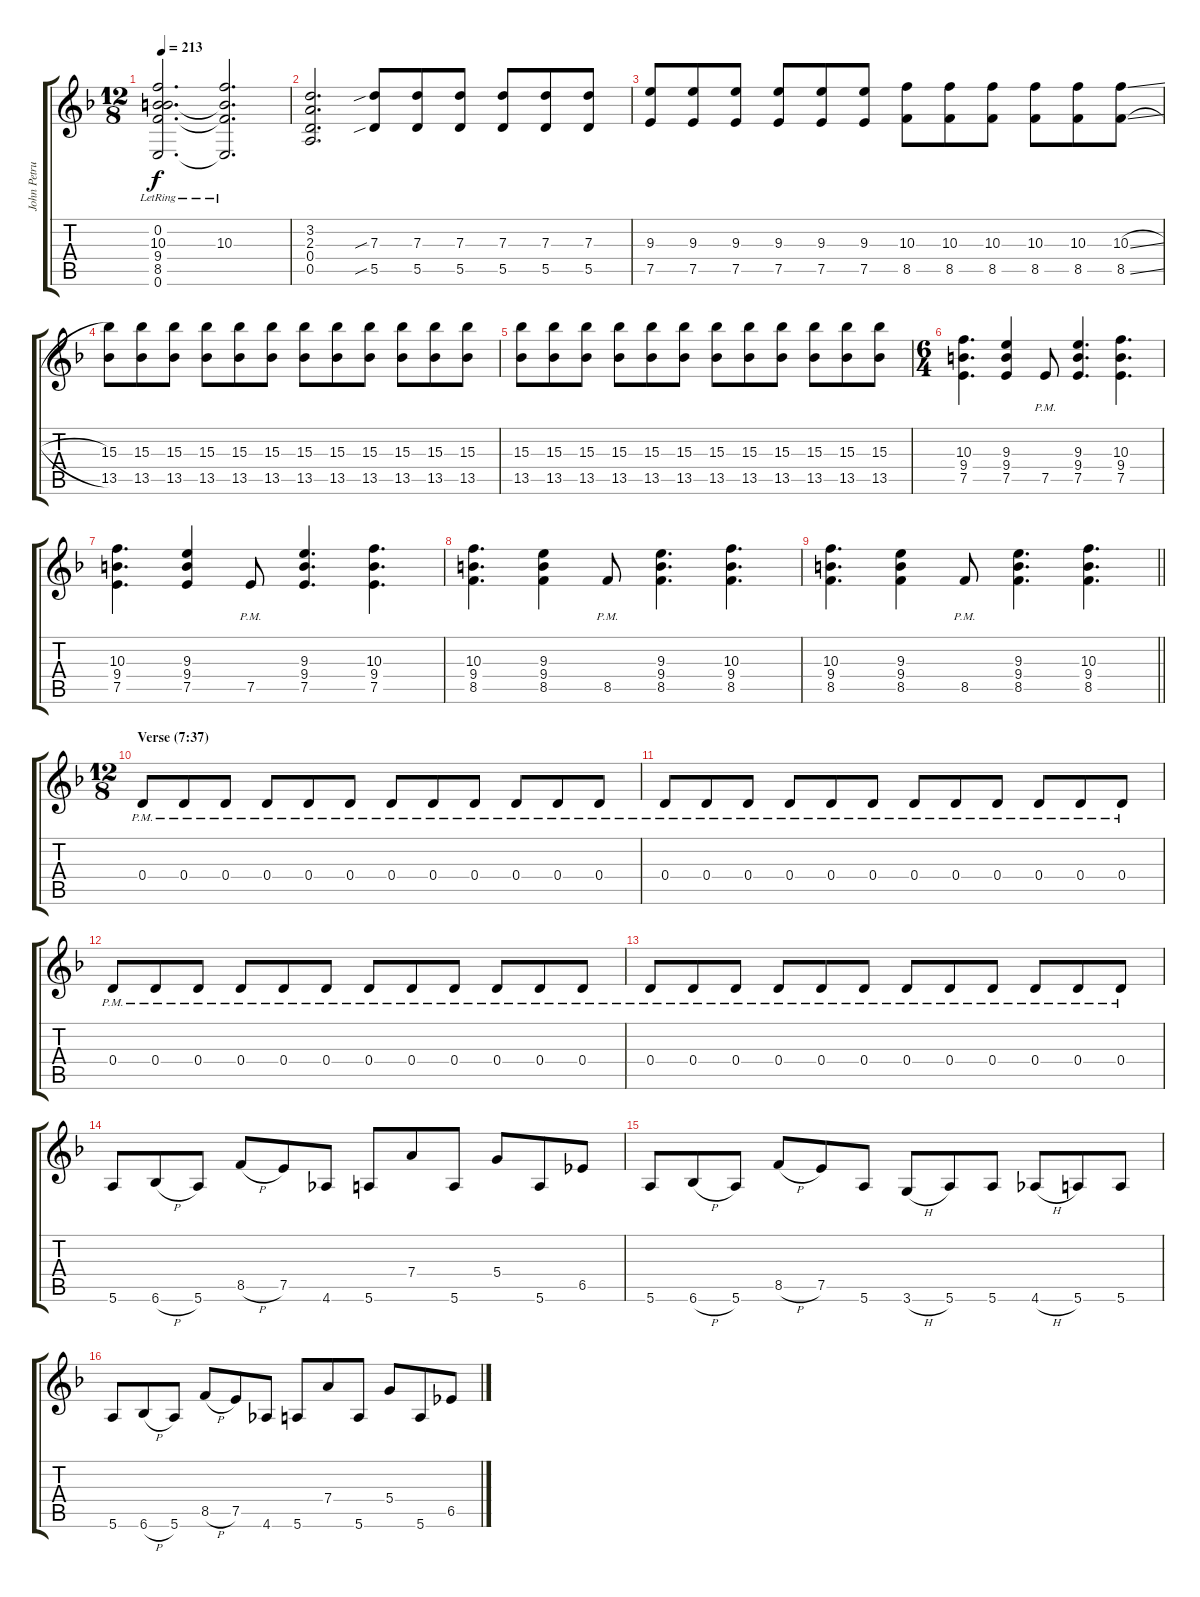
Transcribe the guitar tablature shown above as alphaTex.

\track ("John Petrucci Gtr. 1" "John Petru") {instrument distortionguitar}
\staff {score tabs}
\tuning (E4 B3 G3 D3 A2 E2) {hide}
\ts (12 8)
\tempo 213
\clef g2
\ks dminor
(0.2{lr} 10.3{t} 9.4{t} 8.5{t} 0.6{t}).2{d dy f} (10.3{lr} 9.4{t} 8.5{t} 0.6{t}).2{d} |
(3.2 2.3 0.4 0.5).2{d} (7.3{sib} 5.5{sib}).8 (7.3 5.5).8 (7.3 5.5).8 (7.3 5.5).8 (7.3 5.5).8 (7.3 5.5).8 |
(9.3 7.5).8 (9.3 7.5).8 (9.3 7.5).8 (9.3 7.5).8 (9.3 7.5).8 (9.3 7.5).8 (10.3 8.5).8 (10.3 8.5).8 (10.3 8.5).8 (10.3 8.5).8 (10.3 8.5).8 (10.3{sl} 8.5{sl}).8 |
(15.3 13.5).8 (15.3 13.5).8 (15.3 13.5).8 (15.3 13.5).8 (15.3 13.5).8 (15.3 13.5).8 (15.3 13.5).8 (15.3 13.5).8 (15.3 13.5).8 (15.3 13.5).8 (15.3 13.5).8 (15.3 13.5).8 |
(15.3 13.5).8 (15.3 13.5).8 (15.3 13.5).8 (15.3 13.5).8 (15.3 13.5).8 (15.3 13.5).8 (15.3 13.5).8 (15.3 13.5).8 (15.3 13.5).8 (15.3 13.5).8 (15.3 13.5).8 (15.3 13.5).8 |
\ts (6 4)
(10.3 9.4 7.5).4{d} (9.3 9.4 7.5).4 7.5{pm}.8 (9.3 9.4 7.5).4{d} (10.3 9.4 7.5).4{d} |
(10.3 9.4 7.5).4{d} (9.3 9.4 7.5).4 7.5{pm}.8 (9.3 9.4 7.5).4{d} (10.3 9.4 7.5).4{d} |
(10.3 9.4 8.5).4{d} (9.3 9.4 8.5).4 8.5{pm}.8 (9.3 9.4 8.5).4{d} (10.3 9.4 8.5).4{d} |
\barLineRight lightlight
(10.3 9.4 8.5).4{d} (9.3 9.4 8.5).4 8.5{pm}.8 (9.3 9.4 8.5).4{d} (10.3 9.4 8.5).4{d} |
\ts (12 8)
\section ("" "Verse (7:37)")
0.4{pm}.8 0.4{pm}.8 0.4{pm}.8 0.4{pm}.8 0.4{pm}.8 0.4{pm}.8 0.4{pm}.8 0.4{pm}.8 0.4{pm}.8 0.4{pm}.8 0.4{pm}.8 0.4{pm}.8 |
0.4{pm}.8 0.4{pm}.8 0.4{pm}.8 0.4{pm}.8 0.4{pm}.8 0.4{pm}.8 0.4{pm}.8 0.4{pm}.8 0.4{pm}.8 0.4{pm}.8 0.4{pm}.8 0.4{pm}.8 |
0.4{pm}.8 0.4{pm}.8 0.4{pm}.8 0.4{pm}.8 0.4{pm}.8 0.4{pm}.8 0.4{pm}.8 0.4{pm}.8 0.4{pm}.8 0.4{pm}.8 0.4{pm}.8 0.4{pm}.8 |
0.4{pm}.8 0.4{pm}.8 0.4{pm}.8 0.4{pm}.8 0.4{pm}.8 0.4{pm}.8 0.4{pm}.8 0.4{pm}.8 0.4{pm}.8 0.4{pm}.8 0.4{pm}.8 0.4{pm}.8 |
5.6.8 6.6{h}.8 5.6.8 8.5{h}.8 7.5.8 4.6.8 5.6.8 7.4.8 5.6.8 5.4.8 5.6.8 6.5.8 |
5.6.8 6.6{h}.8 5.6.8 8.5{h}.8 7.5.8 5.6.8 3.6{h}.8 5.6.8 5.6.8 4.6{h}.8 5.6.8 5.6.8 |
5.6.8 6.6{h}.8 5.6.8 8.5{h}.8 7.5.8 4.6.8 5.6.8 7.4.8 5.6.8 5.4.8 5.6.8 6.5.8
